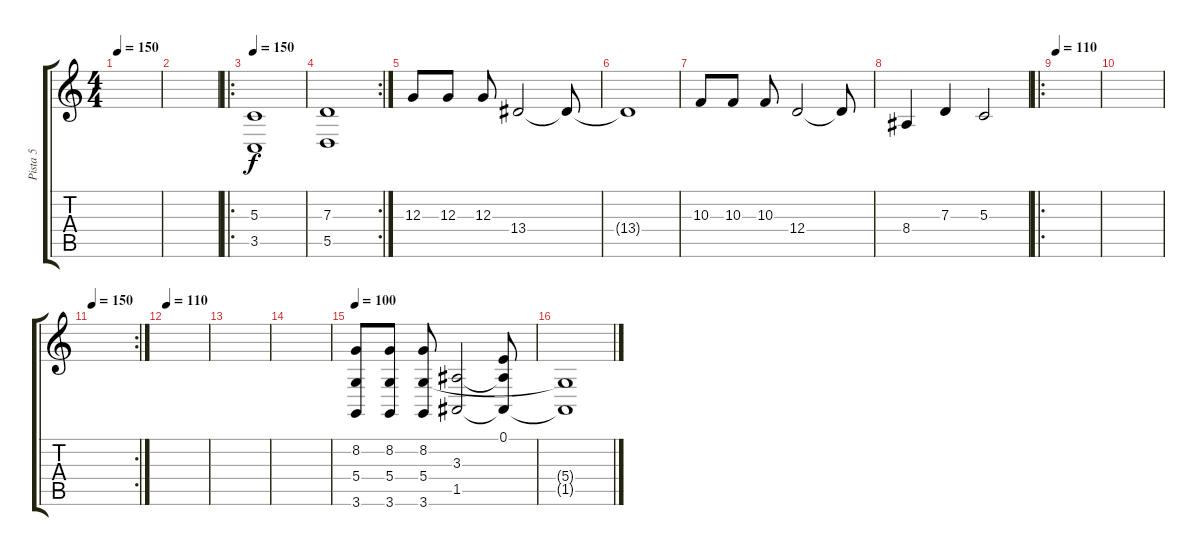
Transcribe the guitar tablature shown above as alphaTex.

\track ("Pista 5" "Pista 5") {instrument synthstrings1}
\staff {score tabs}
\tuning (E4 B3 G3 D3 A2 E2) {hide}
\ts (4 4)
\tempo 150
\clef g2
\ks c
|
|
\ro
\tempo 150
(5.3 3.5).1 |
\rc 2
(7.3 5.5).1 |
12.3.8 12.3.8 12.3.8 13.4.2 13.4{t}.8 |
13.4{t}.1 |
10.3.8 10.3.8 10.3.8 12.4.2 12.4{t}.8 |
8.4.4 7.3.4 5.3.2 |
\ro
\tempo 110
|
|
\rc 2
\tempo 150
|
\tempo 110
|
|
|
\tempo 100
(8.2 5.4 3.6).8 (8.2 5.4 3.6).8 (8.2 5.4 3.6).8 (3.3 1.5).2 (0.1 3.3{t} 1.5{t}).8 |
(5.4{t} 1.5{t}).1
